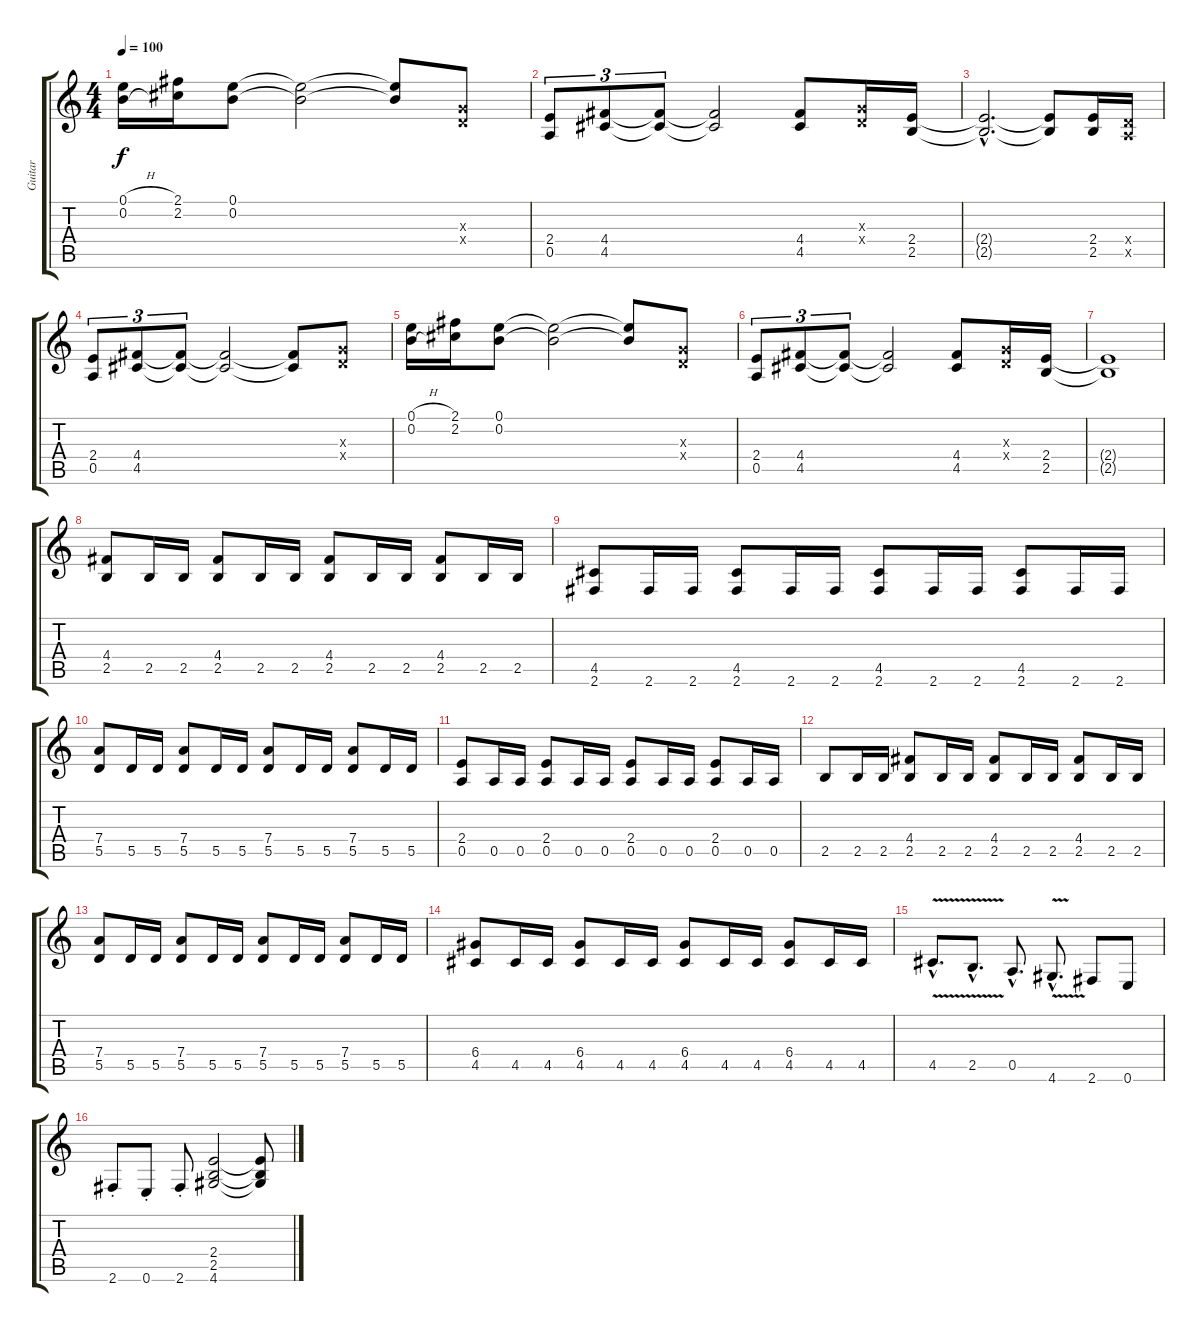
\track ("Guitar" "Guitar") {instrument distortionguitar}
\staff {score tabs}
\tuning (E4 B3 G3 D3 A2 E2) {hide}
\ts (4 4)
\tempo 100
\clef g2
\ks c
(0.1{h} 0.2{h}).16{dy f} (2.1 2.2).16 (0.1 0.2).8 (0.1{t} 0.2{t}).2 (0.1{t} 0.2{t}).8 (0.3{x} 0.4{x}).8 |
(2.4 0.5).8{tu (3 2)} (4.4 4.5).8{tu (3 2)} (4.4{t} 4.5{t}).8{tu (3 2)} (4.4{t} 4.5{t}).2 (4.4 4.5).8 (0.3{x} 0.4{x}).16 (2.4 2.5).16 |
(2.4{hac t} 2.5{hac t}).2{d} (2.4{t} 2.5{t}).8 (2.4 2.5).16 (0.4{x} 0.5{x}).16 |
(2.4 0.5).8{tu (3 2)} (4.4 4.5).8{tu (3 2)} (4.4{t} 4.5{t}).8{tu (3 2)} (4.4{t} 4.5{t}).2 (4.4{t} 4.5{t}).8 (0.3{x} 0.4{x}).8 |
(0.1{h} 0.2{h}).16 (2.1 2.2).16 (0.1 0.2).8 (0.1{t} 0.2{t}).2 (0.1{t} 0.2{t}).8 (0.3{x} 0.4{x}).8 |
(2.4 0.5).8{tu (3 2)} (4.4 4.5).8{tu (3 2)} (4.4{t} 4.5{t}).8{tu (3 2)} (4.4{t} 4.5{t}).2 (4.4 4.5).8 (0.3{x} 0.4{x}).16 (2.4 2.5).16 |
(2.4{t} 2.5{t}).1 |
(4.4 2.5).8 2.5.16 2.5.16 (4.4 2.5).8 2.5.16 2.5.16 (4.4 2.5).8 2.5.16 2.5.16 (4.4 2.5).8 2.5.16 2.5.16 |
(4.5 2.6).8 2.6.16 2.6.16 (4.5 2.6).8 2.6.16 2.6.16 (4.5 2.6).8 2.6.16 2.6.16 (4.5 2.6).8 2.6.16 2.6.16 |
(7.4 5.5).8 5.5.16 5.5.16 (7.4 5.5).8 5.5.16 5.5.16 (7.4 5.5).8 5.5.16 5.5.16 (7.4 5.5).8 5.5.16 5.5.16 |
(2.4 0.5).8 0.5.16 0.5.16 (2.4 0.5).8 0.5.16 0.5.16 (2.4 0.5).8 0.5.16 0.5.16 (2.4 0.5).8 0.5.16 0.5.16 |
2.5.8 2.5.16 2.5.16 (4.4 2.5).8 2.5.16 2.5.16 (4.4 2.5).8 2.5.16 2.5.16 (4.4 2.5).8 2.5.16 2.5.16 |
(7.4 5.5).8 5.5.16 5.5.16 (7.4 5.5).8 5.5.16 5.5.16 (7.4 5.5).8 5.5.16 5.5.16 (7.4 5.5).8 5.5.16 5.5.16 |
(6.4 4.5).8 4.5.16 4.5.16 (6.4 4.5).8 4.5.16 4.5.16 (6.4 4.5).8 4.5.16 4.5.16 (6.4 4.5).8 4.5.16 4.5.16 |
4.5{v hac}.8{d} 2.5{v hac}.8{d} 0.5{hac}.8{d} 4.6{v hac}.8{d} 2.6.8 0.6.8 |
2.6{st}.8 0.6{st}.8 2.6{st}.8 (2.4 2.5 4.6).2 (2.4{t} 2.5{t} 4.6{t}).8
